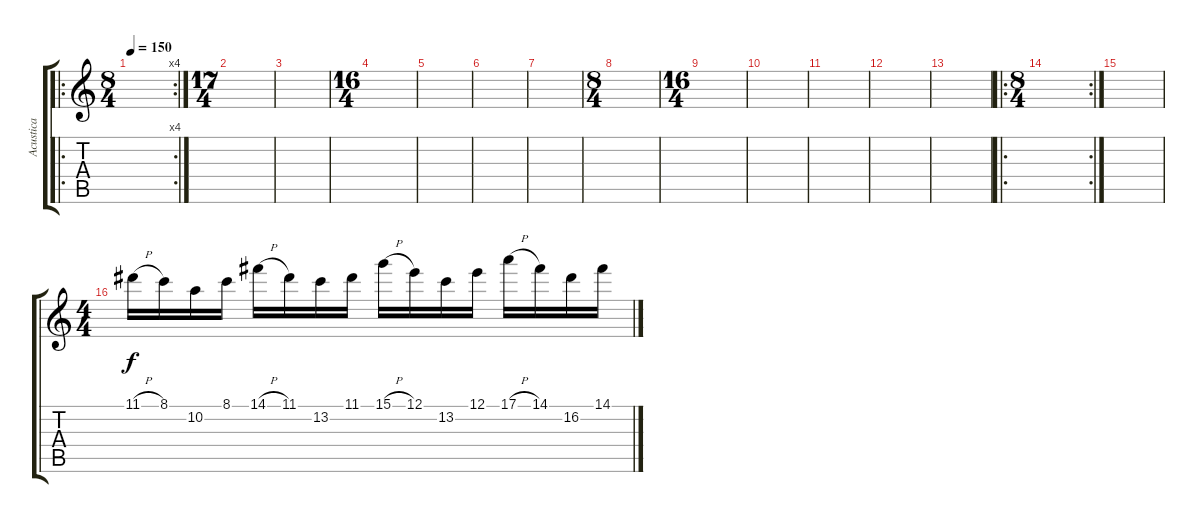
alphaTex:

\track ("Acustica" "Acustica") {instrument acousticguitarsteel}
\staff {score tabs}
\tuning (E4 B3 G3 D3 A2 E2) {hide}
\ro
\rc 4
\ts (8 4)
\tempo 150
\clef g2
\ks c
|
\ts (17 4)
|
|
\ts (16 4)
|
|
|
|
\ts (8 4)
|
\ts (16 4)
|
|
|
|
|
\ro
\rc 2
\ts (8 4)
|
|
\ts (4 4)
11.1{h}.16 8.1.16 10.2.16 8.1.16 14.1{h}.16 11.1.16 13.2.16 11.1.16 15.1{h}.16 12.1.16 13.2.16 12.1.16 17.1{h}.16 14.1.16 16.2.16 14.1.16
